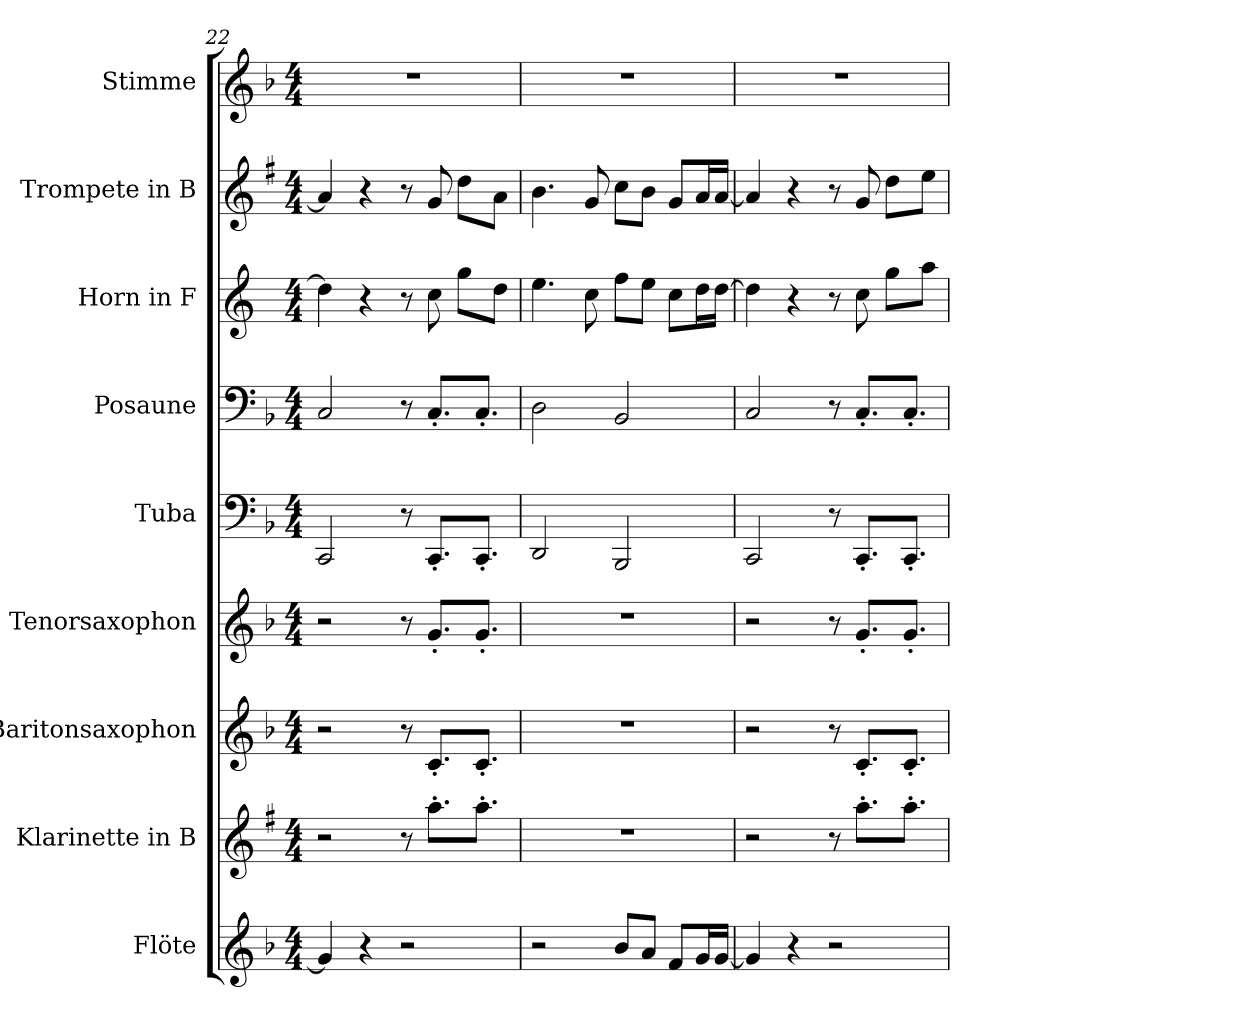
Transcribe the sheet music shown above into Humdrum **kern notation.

**kern	**kern	**kern	**kern	**kern	**kern	**kern	**kern	**kern
*part9	*part8	*part7	*part6	*part5	*part4	*part3	*part2	*part1
*staff9	*staff8	*staff7	*staff6	*staff5	*staff4	*staff3	*staff2	*staff1
*I"Flöte	*I"Klarinette in B	*I"Baritonsaxophon	*I"Tenorsaxophon	*I"Tuba	*I"Posaune	*I"Horn in F	*I"Trompete in B	*I"Stimme
*I'Fl.	*I'Kl.	*I'Bar. Sax.	*I'Ten. Sax.	*I'Tuba	*I'Pos.	*I'Hn.	*I'Trp.	*
*clefG2	*clefG2	*clefG2	*clefG2	*clefF4	*clefF4	*clefG2	*clefG2	*clefG2
*	*ITrd1c2	*ITrd12c21	*ITrd8c14	*	*	*ITrd4c7	*ITrd1c2	*
*k[b-]	*k[b-]	*k[b-]	*k[b-]	*k[b-]	*k[b-]	*k[b-]	*k[b-]	*k[b-]
*d:	*d:	*d:	*d:	*d:	*d:	*d:	*d:	*d:
*M4/4	*M4/4	*M4/4	*M4/4	*M4/4	*M4/4	*M4/4	*M4/4	*M4/4
=22	=22	=22	=22	=22	=22	=22	=22	=22
4gi/]	2r	2r	2r	2CCi/	2Ci/	4gi\]	4gi/]	1r
4r	.	.	.	.	.	4r	4r	.
2r	8r	8r	8r	8r	8r	8r	8r	.
.	8.gg'i\L	8.C'i/L	8.G'i/L	8.CC'i/L	8.C'i/L	8fi\	8fi/	.
.	.	.	.	.	.	8cci\L	8cci\L	.
.	8.gg'i\J	8.C'i/J	8.G'i/J	8.CC'i/J	8.C'i/J	.	.	.
.	.	.	.	.	.	8gi\J	8gi\J	.
=23	=23	=23	=23	=23	=23	=23	=23	=23
2r	1r	1r	1r	2DDi/	2Di\	4.ai\	4.ai\	1r
.	.	.	.	.	.	8fi\	8fi/	.
8b-i/L	.	.	.	2BBB-i/	2BB-i/	8b-i\L	8b-i\L	.
8ai/J	.	.	.	.	.	8ai\J	8ai\J	.
8fi/L	.	.	.	.	.	8fi\L	8fi/L	.
16gi/L	.	.	.	.	.	16gi\L	16gi/L	.
[<16gi/JJ	.	.	.	.	.	[>16gi\JJ	[<16gi/JJ	.
=24	=24	=24	=24	=24	=24	=24	=24	=24
4gi/]	2r	2r	2r	2CCi/	2Ci/	4gi\]	4gi/]	1r
4r	.	.	.	.	.	4r	4r	.
2r	8r	8r	8r	8r	8r	8r	8r	.
.	8.gg'i\L	8.C'i/L	8.G'i/L	8.CC'i/L	8.C'i/L	8fi\	8fi/	.
.	.	.	.	.	.	8cci\L	8cci\L	.
.	8.gg'i\J	8.C'i/J	8.G'i/J	8.CC'i/J	8.C'i/J	.	.	.
.	.	.	.	.	.	8ddi\J	8ddi\J	.
=	=	=	=	=	=	=	=	=
*-	*-	*-	*-	*-	*-	*-	*-	*-
